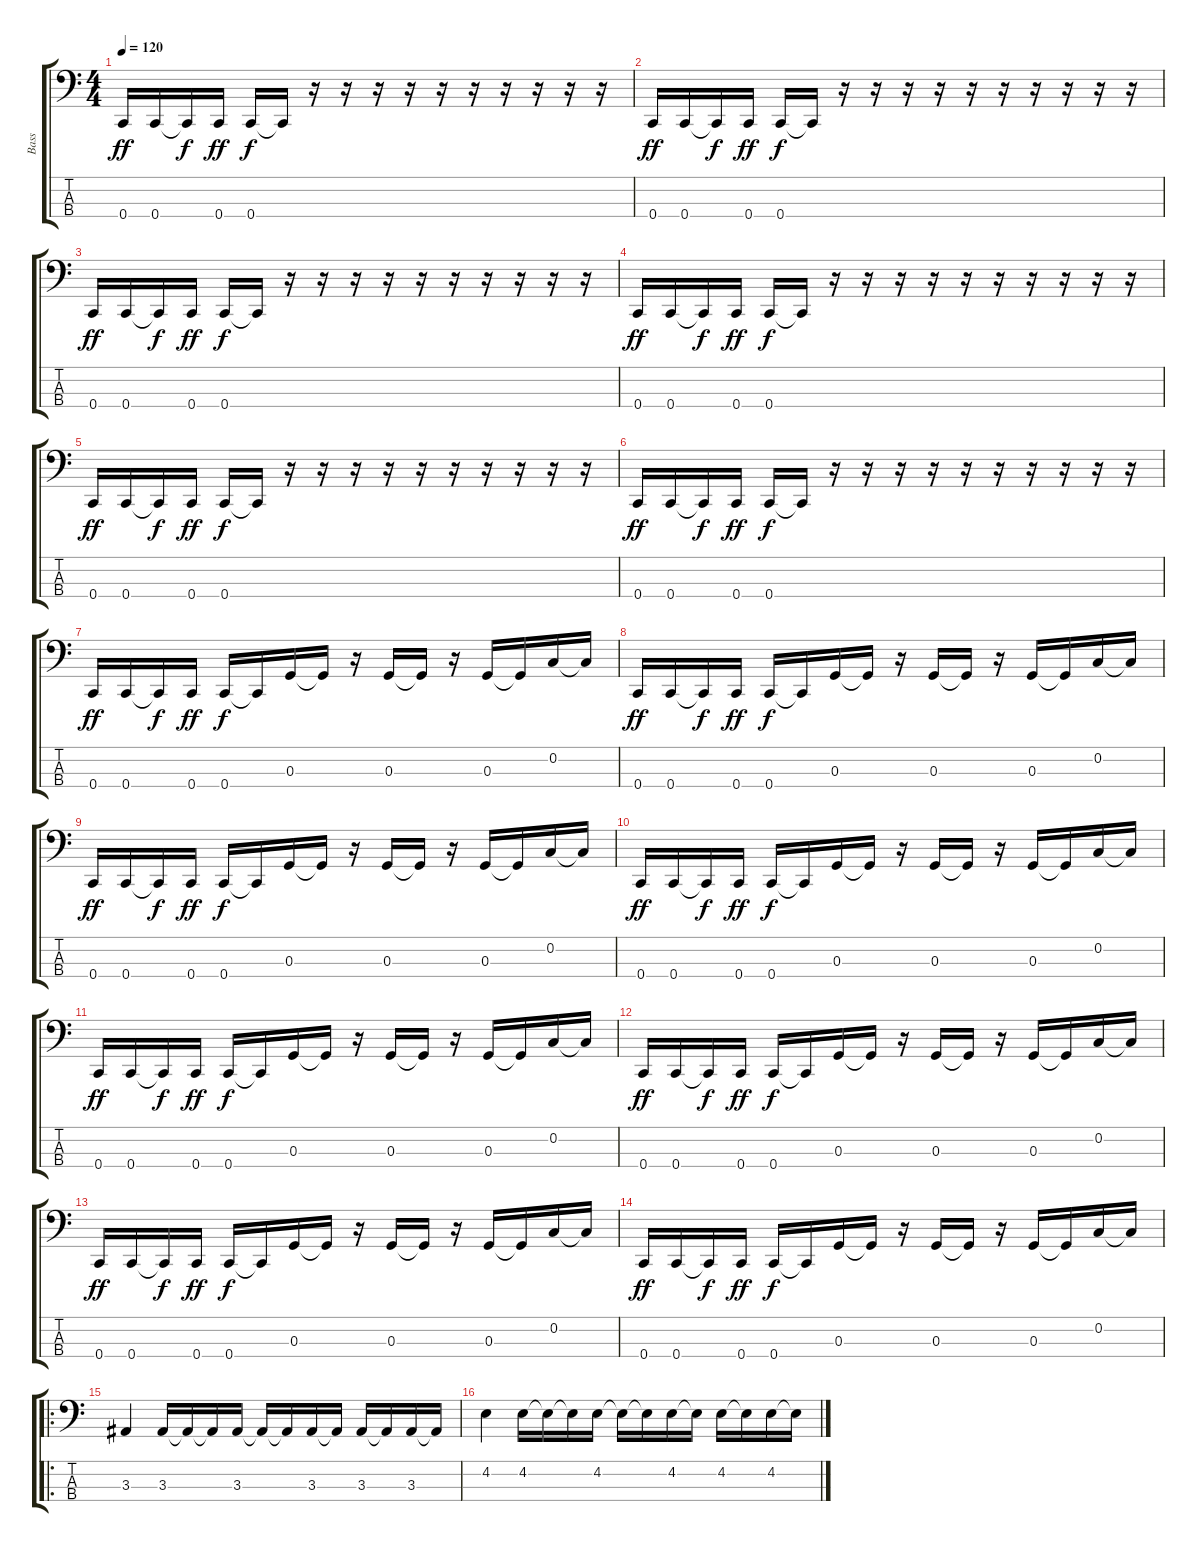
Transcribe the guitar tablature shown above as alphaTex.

\track ("Bass" "Bass") {instrument slapbass1}
\staff {score tabs}
\tuning (F2 C2 G1 C1) {hide}
\ts (4 4)
\tempo 120
\clef f4
\ks c
0.4.16{dy ff} 0.4.16 0.4{t}.16{dy f} 0.4.16{dy ff} 0.4.16{dy f} 0.4{t}.16 r.16 r.16 r.16 r.16 r.16 r.16 r.16 r.16 r.16 r.16 |
0.4.16{dy ff} 0.4.16 0.4{t}.16{dy f} 0.4.16{dy ff} 0.4.16{dy f} 0.4{t}.16 r.16 r.16 r.16 r.16 r.16 r.16 r.16 r.16 r.16 r.16 |
0.4.16{dy ff} 0.4.16 0.4{t}.16{dy f} 0.4.16{dy ff} 0.4.16{dy f} 0.4{t}.16 r.16 r.16 r.16 r.16 r.16 r.16 r.16 r.16 r.16 r.16 |
0.4.16{dy ff} 0.4.16 0.4{t}.16{dy f} 0.4.16{dy ff} 0.4.16{dy f} 0.4{t}.16 r.16 r.16 r.16 r.16 r.16 r.16 r.16 r.16 r.16 r.16 |
0.4.16{dy ff} 0.4.16 0.4{t}.16{dy f} 0.4.16{dy ff} 0.4.16{dy f} 0.4{t}.16 r.16 r.16 r.16 r.16 r.16 r.16 r.16 r.16 r.16 r.16 |
0.4.16{dy ff} 0.4.16 0.4{t}.16{dy f} 0.4.16{dy ff} 0.4.16{dy f} 0.4{t}.16 r.16 r.16 r.16 r.16 r.16 r.16 r.16 r.16 r.16 r.16 |
0.4.16{dy ff} 0.4.16 0.4{t}.16{dy f} 0.4.16{dy ff} 0.4.16{dy f} 0.4{t}.16 0.3.16 0.3{t}.16 r.16 0.3.16 0.3{t}.16 r.16 0.3.16 0.3{t}.16 0.2.16 0.2{t}.16 |
0.4.16{dy ff} 0.4.16 0.4{t}.16{dy f} 0.4.16{dy ff} 0.4.16{dy f} 0.4{t}.16 0.3.16 0.3{t}.16 r.16 0.3.16 0.3{t}.16 r.16 0.3.16 0.3{t}.16 0.2.16 0.2{t}.16 |
0.4.16{dy ff} 0.4.16 0.4{t}.16{dy f} 0.4.16{dy ff} 0.4.16{dy f} 0.4{t}.16 0.3.16 0.3{t}.16 r.16 0.3.16 0.3{t}.16 r.16 0.3.16 0.3{t}.16 0.2.16 0.2{t}.16 |
0.4.16{dy ff} 0.4.16 0.4{t}.16{dy f} 0.4.16{dy ff} 0.4.16{dy f} 0.4{t}.16 0.3.16 0.3{t}.16 r.16 0.3.16 0.3{t}.16 r.16 0.3.16 0.3{t}.16 0.2.16 0.2{t}.16 |
0.4.16{dy ff} 0.4.16 0.4{t}.16{dy f} 0.4.16{dy ff} 0.4.16{dy f} 0.4{t}.16 0.3.16 0.3{t}.16 r.16 0.3.16 0.3{t}.16 r.16 0.3.16 0.3{t}.16 0.2.16 0.2{t}.16 |
0.4.16{dy ff} 0.4.16 0.4{t}.16{dy f} 0.4.16{dy ff} 0.4.16{dy f} 0.4{t}.16 0.3.16 0.3{t}.16 r.16 0.3.16 0.3{t}.16 r.16 0.3.16 0.3{t}.16 0.2.16 0.2{t}.16 |
0.4.16{dy ff} 0.4.16 0.4{t}.16{dy f} 0.4.16{dy ff} 0.4.16{dy f} 0.4{t}.16 0.3.16 0.3{t}.16 r.16 0.3.16 0.3{t}.16 r.16 0.3.16 0.3{t}.16 0.2.16 0.2{t}.16 |
0.4.16{dy ff} 0.4.16 0.4{t}.16{dy f} 0.4.16{dy ff} 0.4.16{dy f} 0.4{t}.16 0.3.16 0.3{t}.16 r.16 0.3.16 0.3{t}.16 r.16 0.3.16 0.3{t}.16 0.2.16 0.2{t}.16 |
\ro
3.3.4 3.3.16 3.3{t}.16 3.3{t}.16 3.3.16 3.3{t}.16 3.3{t}.16 3.3.16 3.3{t}.16 3.3.16 3.3{t}.16 3.3.16 3.3{t}.16 |
4.2.4 4.2.16 4.2{t}.16 4.2{t}.16 4.2.16 4.2{t}.16 4.2{t}.16 4.2.16 4.2{t}.16 4.2.16 4.2{t}.16 4.2.16 4.2{t}.16
